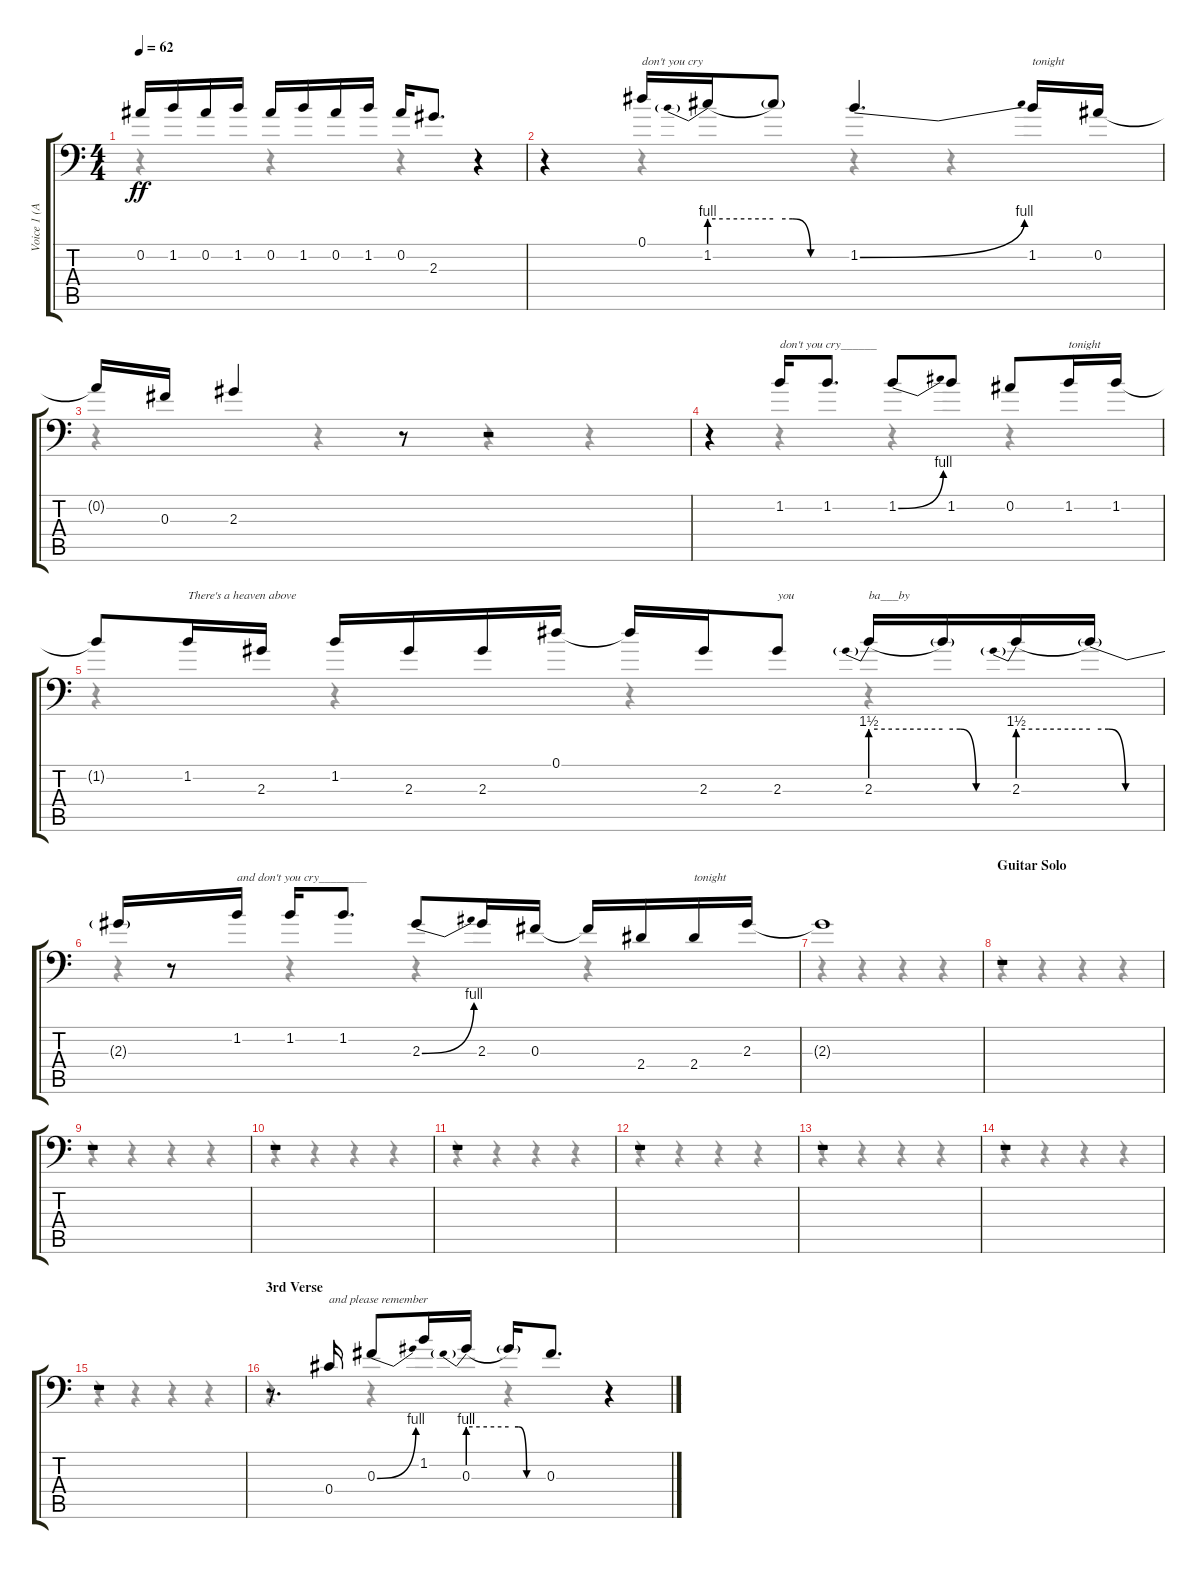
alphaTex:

\track ("Voice 1 (Axl)" "Voice 1 (A") {instrument electricbasspick}
\staff {score tabs}
\tuning (Eb4 Bb3 Gb3 Db3 Ab2 Eb2) {hide}
\voice
\ts (4 4)
\tempo 62
\clef f4
\ks c
0.2{t}.16{dy ff} 1.2.16 0.2.16 1.2.16 0.2.16 1.2.16 0.2.16 1.2.16 0.2.16 2.3.8{d} r.4 |
r.4 0.1.16{txt "don't you cry"} 1.2{be (prebend 0 4 60 4)}.16 1.2{be (custom 0 4 15 4 30 0 60 0) t}.8 1.2{be (bend 0 0 60 4)}.4{d} 1.2.16{txt "tonight"} 0.2.16 |
0.2{t}.16 0.3.16 2.3.4 r.8 r.2 |
r.4 1.2.16{txt "don't you cry______"} 1.2.8{d} 1.2{be (bend 0 0 60 4)}.8 1.2.8 0.2.8 1.2.16{txt "tonight"} 1.2.16 |
1.2{t}.8 1.2.16{txt "There's a heaven above "} 2.3.16 1.2.16 2.3.16 2.3.16 0.1.16 0.1{t}.16 2.3.16 2.3.8{txt "you"} 2.3{be (prebend 0 6 60 6)}.16{txt "ba___by"} 2.3{be (custom 0 6 15 6 30 0 60 0) t}.16 2.3{be (prebend 0 6 60 6)}.16 2.3{be (custom 0 6 15 6 30 0 60 0) t}.16 |
2.3{be (hold 0 0 60 0) t}.16 r.8 1.2.16{txt "and don't you cry________"} 1.2.16 1.2.8{d} 2.3{be (bend 0 0 60 4)}.8 2.3.16 0.3.16 0.3{t}.16 2.4.16 2.4.16{txt "tonight"} 2.3.16 |
2.3{t}.1 |
\section ("" "Guitar Solo")
r.1 |
r.1 |
r.1 |
r.1 |
r.1 |
r.1 |
r.1 |
r.1 |
\section ("" "3rd Verse")
r.8{d} 0.4.16{txt "and please remember"} 0.3{be (bend 0 0 60 4)}.8 1.2.16 0.3{be (prebend 0 4 60 4)}.16 0.3{be (custom 0 4 15 4 30 0 60 0) t}.16 0.3.8{d} r.4
\voice
\clef f4
\ottava regular
\simile none
\ks c
r.4{dy f} r.4 r.4 r.4 |
r.4 r.4 r.4 r.4 |
r.4 r.4 r.4 r.4 |
r.4 r.4 r.4 r.4 |
r.4 r.4 r.4 r.4 |
r.4 r.4 r.4 r.4 |
r.4 r.4 r.4 r.4 |
r.4 r.4 r.4 r.4 |
r.4 r.4 r.4 r.4 |
r.4 r.4 r.4 r.4 |
r.4 r.4 r.4 r.4 |
r.4 r.4 r.4 r.4 |
r.4 r.4 r.4 r.4 |
r.4 r.4 r.4 r.4 |
r.4 r.4 r.4 r.4 |
r.4 r.4 r.4 r.4
